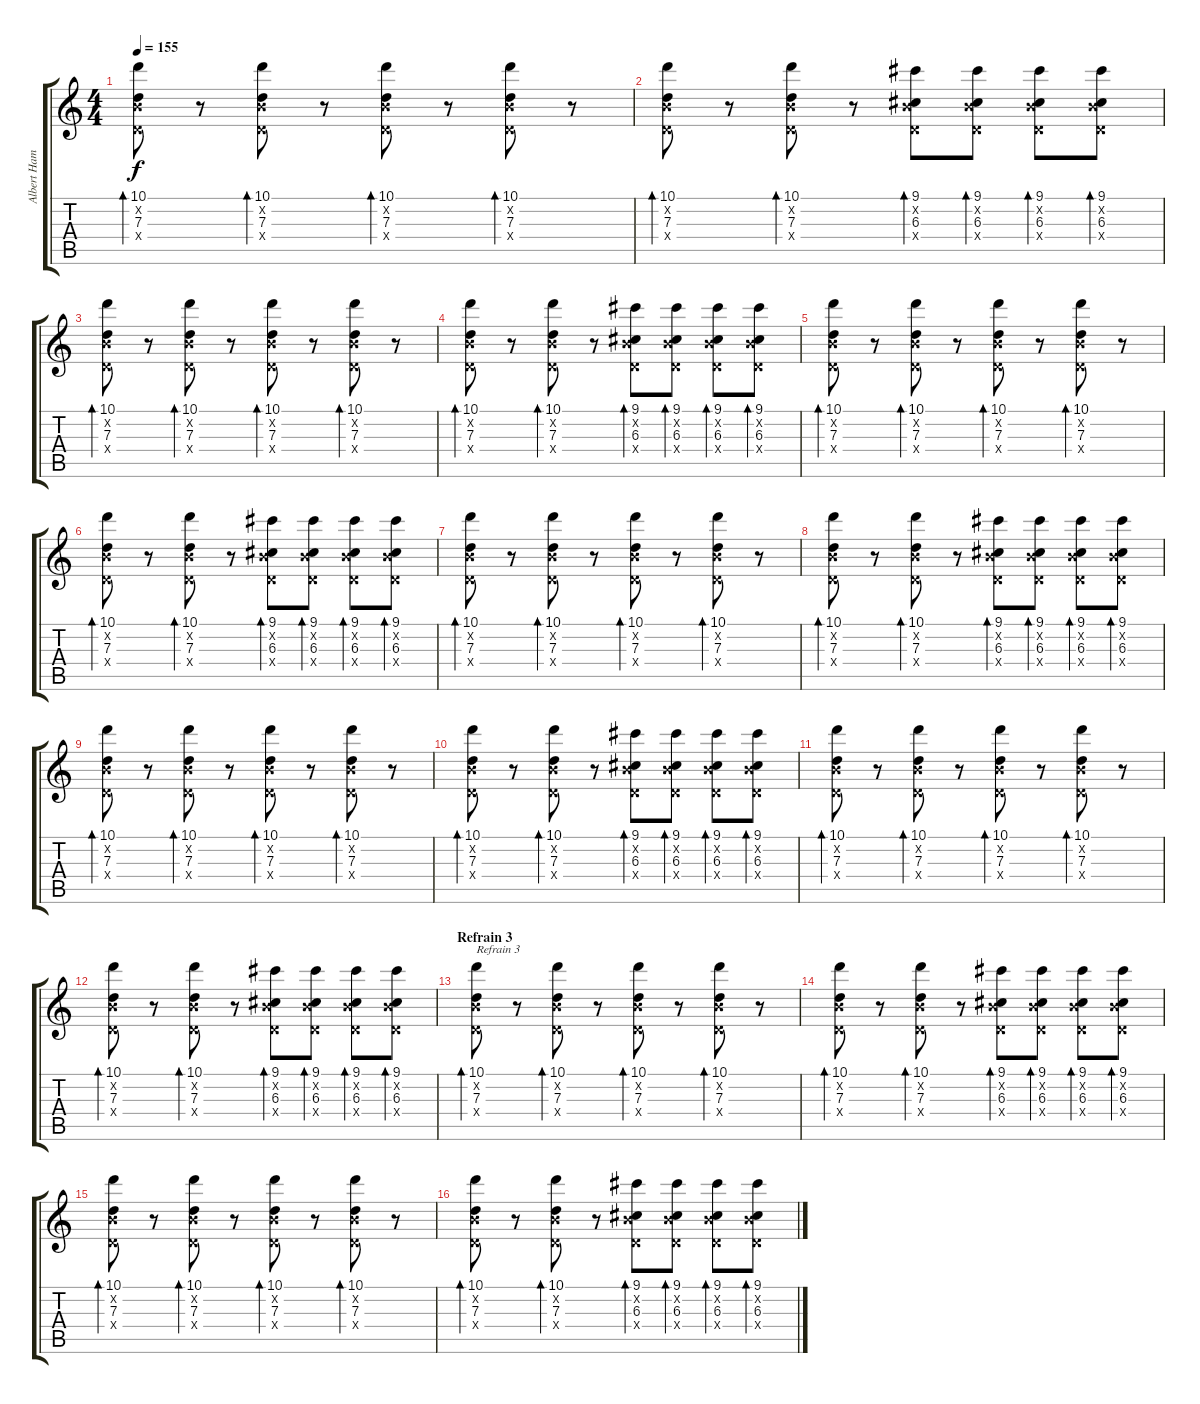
\track ("Albert Hammond Jr. (right)" "Albert Ham") {instrument electricguitarjazz}
\staff {score tabs}
\tuning (E4 B3 G3 D3 A2 E2) {hide}
\ts (4 4)
\tempo 155
\clef g2
\ks c
(10.1 0.2{x} 7.3 0.4{x}).8{bd 30 dy f} r.8 (10.1 0.2{x} 7.3 0.4{x}).8{bd 30} r.8 (10.1 0.2{x} 7.3 0.4{x}).8{bd 30} r.8 (10.1 0.2{x} 7.3 0.4{x}).8{bd 30} r.8 |
(10.1 0.2{x} 7.3 0.4{x}).8{bd 30} r.8 (10.1 0.2{x} 7.3 0.4{x}).8{bd 30} r.8 (9.1 0.2{x} 6.3 0.4{x}).8{bd 30} (9.1 0.2{x} 6.3 0.4{x}).8{bd 30} (9.1 0.2{x} 6.3 0.4{x}).8{bd 30} (9.1 0.2{x} 6.3 0.4{x}).8{bd 30} |
(10.1 0.2{x} 7.3 0.4{x}).8{bd 30} r.8 (10.1 0.2{x} 7.3 0.4{x}).8{bd 30} r.8 (10.1 0.2{x} 7.3 0.4{x}).8{bd 30} r.8 (10.1 0.2{x} 7.3 0.4{x}).8{bd 30} r.8 |
(10.1 0.2{x} 7.3 0.4{x}).8{bd 30} r.8 (10.1 0.2{x} 7.3 0.4{x}).8{bd 30} r.8 (9.1 0.2{x} 6.3 0.4{x}).8{bd 30} (9.1 0.2{x} 6.3 0.4{x}).8{bd 30} (9.1 0.2{x} 6.3 0.4{x}).8{bd 30} (9.1 0.2{x} 6.3 0.4{x}).8{bd 30} |
(10.1 0.2{x} 7.3 0.4{x}).8{bd 30} r.8 (10.1 0.2{x} 7.3 0.4{x}).8{bd 30} r.8 (10.1 0.2{x} 7.3 0.4{x}).8{bd 30} r.8 (10.1 0.2{x} 7.3 0.4{x}).8{bd 30} r.8 |
(10.1 0.2{x} 7.3 0.4{x}).8{bd 30} r.8 (10.1 0.2{x} 7.3 0.4{x}).8{bd 30} r.8 (9.1 0.2{x} 6.3 0.4{x}).8{bd 30} (9.1 0.2{x} 6.3 0.4{x}).8{bd 30} (9.1 0.2{x} 6.3 0.4{x}).8{bd 30} (9.1 0.2{x} 6.3 0.4{x}).8{bd 30} |
(10.1 0.2{x} 7.3 0.4{x}).8{bd 30} r.8 (10.1 0.2{x} 7.3 0.4{x}).8{bd 30} r.8 (10.1 0.2{x} 7.3 0.4{x}).8{bd 30} r.8 (10.1 0.2{x} 7.3 0.4{x}).8{bd 30} r.8 |
(10.1 0.2{x} 7.3 0.4{x}).8{bd 30} r.8 (10.1 0.2{x} 7.3 0.4{x}).8{bd 30} r.8 (9.1 0.2{x} 6.3 0.4{x}).8{bd 30} (9.1 0.2{x} 6.3 0.4{x}).8{bd 30} (9.1 0.2{x} 6.3 0.4{x}).8{bd 30} (9.1 0.2{x} 6.3 0.4{x}).8{bd 30} |
(10.1 0.2{x} 7.3 0.4{x}).8{bd 30} r.8 (10.1 0.2{x} 7.3 0.4{x}).8{bd 30} r.8 (10.1 0.2{x} 7.3 0.4{x}).8{bd 30} r.8 (10.1 0.2{x} 7.3 0.4{x}).8{bd 30} r.8 |
(10.1 0.2{x} 7.3 0.4{x}).8{bd 30} r.8 (10.1 0.2{x} 7.3 0.4{x}).8{bd 30} r.8 (9.1 0.2{x} 6.3 0.4{x}).8{bd 30} (9.1 0.2{x} 6.3 0.4{x}).8{bd 30} (9.1 0.2{x} 6.3 0.4{x}).8{bd 30} (9.1 0.2{x} 6.3 0.4{x}).8{bd 30} |
(10.1 0.2{x} 7.3 0.4{x}).8{bd 30} r.8 (10.1 0.2{x} 7.3 0.4{x}).8{bd 30} r.8 (10.1 0.2{x} 7.3 0.4{x}).8{bd 30} r.8 (10.1 0.2{x} 7.3 0.4{x}).8{bd 30} r.8 |
(10.1 0.2{x} 7.3 0.4{x}).8{bd 30} r.8 (10.1 0.2{x} 7.3 0.4{x}).8{bd 30} r.8 (9.1 0.2{x} 6.3 0.4{x}).8{bd 30} (9.1 0.2{x} 6.3 0.4{x}).8{bd 30} (9.1 0.2{x} 6.3 0.4{x}).8{bd 30} (9.1 0.2{x} 6.3 0.4{x}).8{bd 30} |
\section ("" "Refrain 3")
(10.1 0.2{x} 7.3 0.4{x}).8{bd 30 txt "Refrain 3"} r.8 (10.1 0.2{x} 7.3 0.4{x}).8{bd 30} r.8 (10.1 0.2{x} 7.3 0.4{x}).8{bd 30} r.8 (10.1 0.2{x} 7.3 0.4{x}).8{bd 30} r.8 |
(10.1 0.2{x} 7.3 0.4{x}).8{bd 30} r.8 (10.1 0.2{x} 7.3 0.4{x}).8{bd 30} r.8 (9.1 0.2{x} 6.3 0.4{x}).8{bd 30} (9.1 0.2{x} 6.3 0.4{x}).8{bd 30} (9.1 0.2{x} 6.3 0.4{x}).8{bd 30} (9.1 0.2{x} 6.3 0.4{x}).8{bd 30} |
(10.1 0.2{x} 7.3 0.4{x}).8{bd 30} r.8 (10.1 0.2{x} 7.3 0.4{x}).8{bd 30} r.8 (10.1 0.2{x} 7.3 0.4{x}).8{bd 30} r.8 (10.1 0.2{x} 7.3 0.4{x}).8{bd 30} r.8 |
(10.1 0.2{x} 7.3 0.4{x}).8{bd 30} r.8 (10.1 0.2{x} 7.3 0.4{x}).8{bd 30} r.8 (9.1 0.2{x} 6.3 0.4{x}).8{bd 30} (9.1 0.2{x} 6.3 0.4{x}).8{bd 30} (9.1 0.2{x} 6.3 0.4{x}).8{bd 30} (9.1 0.2{x} 6.3 0.4{x}).8{bd 30}
